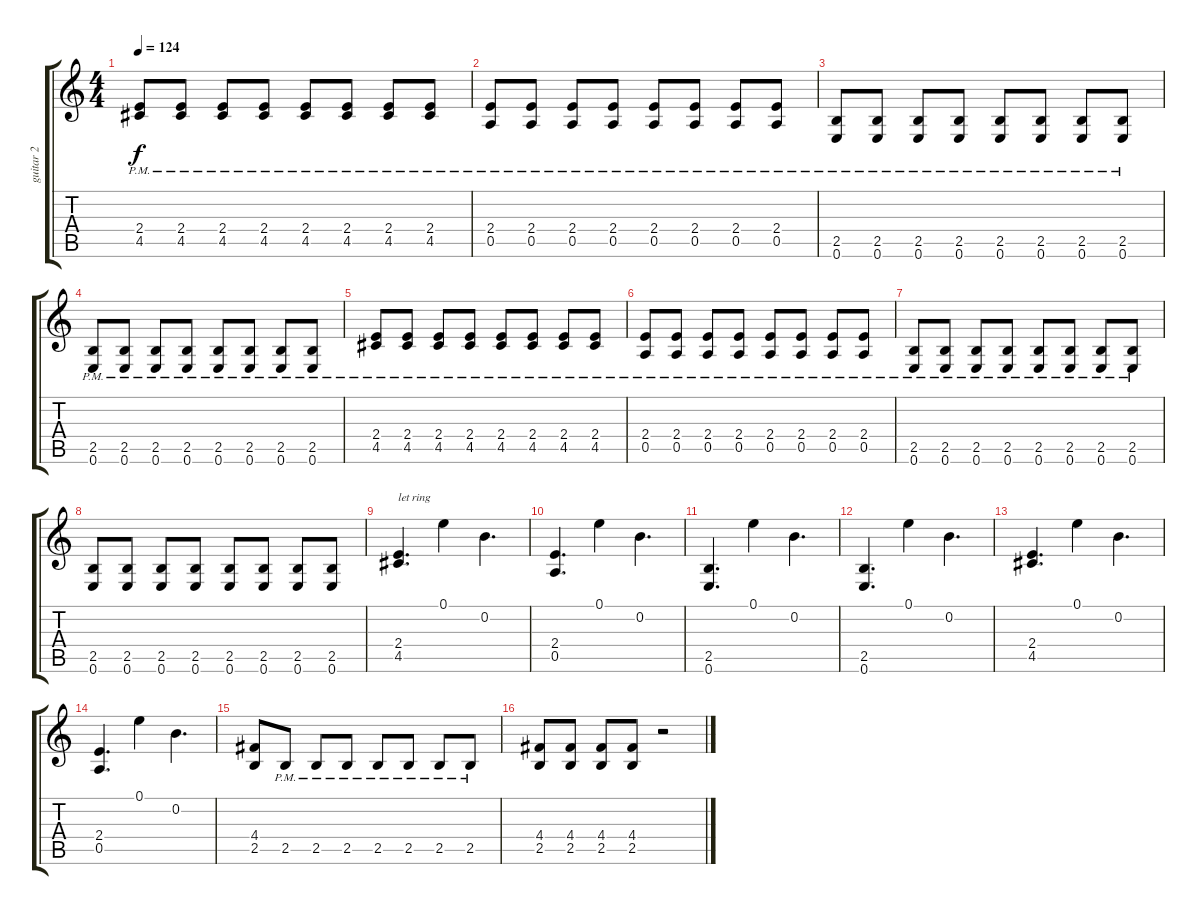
\track ("guitar 2" "guitar 2") {instrument overdrivenguitar}
\staff {score tabs}
\tuning (E4 B3 G3 D3 A2 E2) {hide}
\ts (4 4)
\tempo 124
\clef g2
\ks c
(2.4{pm} 4.5{pm}).8{dy f instrument overdrivenguitar} (2.4{pm} 4.5{pm}).8 (2.4{pm} 4.5{pm}).8 (2.4{pm} 4.5{pm}).8 (2.4{pm} 4.5{pm}).8 (2.4{pm} 4.5{pm}).8 (2.4{pm} 4.5{pm}).8 (2.4{pm} 4.5{pm}).8 |
(2.4{pm} 0.5{pm}).8 (2.4{pm} 0.5{pm}).8 (2.4{pm} 0.5{pm}).8 (2.4{pm} 0.5{pm}).8 (2.4{pm} 0.5{pm}).8 (2.4{pm} 0.5{pm}).8 (2.4{pm} 0.5{pm}).8 (2.4{pm} 0.5{pm}).8 |
(2.5{pm} 0.6{pm}).8 (2.5{pm} 0.6{pm}).8 (2.5{pm} 0.6{pm}).8 (2.5{pm} 0.6{pm}).8 (2.5{pm} 0.6{pm}).8 (2.5{pm} 0.6{pm}).8 (2.5{pm} 0.6{pm}).8 (2.5{pm} 0.6{pm}).8 |
(2.5{pm} 0.6{pm}).8 (2.5{pm} 0.6{pm}).8 (2.5{pm} 0.6{pm}).8 (2.5{pm} 0.6{pm}).8 (2.5{pm} 0.6{pm}).8 (2.5{pm} 0.6{pm}).8 (2.5{pm} 0.6{pm}).8 (2.5{pm} 0.6{pm}).8 |
(2.4{pm} 4.5{pm}).8 (2.4{pm} 4.5{pm}).8 (2.4{pm} 4.5{pm}).8 (2.4{pm} 4.5{pm}).8 (2.4{pm} 4.5{pm}).8 (2.4{pm} 4.5{pm}).8 (2.4{pm} 4.5{pm}).8 (2.4{pm} 4.5{pm}).8 |
(2.4{pm} 0.5{pm}).8 (2.4{pm} 0.5{pm}).8 (2.4{pm} 0.5{pm}).8 (2.4{pm} 0.5{pm}).8 (2.4{pm} 0.5{pm}).8 (2.4{pm} 0.5{pm}).8 (2.4{pm} 0.5{pm}).8 (2.4{pm} 0.5{pm}).8 |
(2.5{pm} 0.6{pm}).8 (2.5{pm} 0.6{pm}).8 (2.5{pm} 0.6{pm}).8 (2.5{pm} 0.6{pm}).8 (2.5{pm} 0.6{pm}).8 (2.5{pm} 0.6{pm}).8 (2.5{pm} 0.6{pm}).8 (2.5{pm} 0.6{pm}).8 |
(2.5 0.6).8 (2.5 0.6).8 (2.5 0.6).8 (2.5 0.6).8 (2.5 0.6).8 (2.5 0.6).8 (2.5 0.6).8 (2.5 0.6).8 |
(2.4 4.5).4{d txt "let ring" instrument electricguitarclean} 0.1.4 0.2.4{d} |
(2.4 0.5).4{d} 0.1.4 0.2.4{d} |
(2.5 0.6).4{d} 0.1.4 0.2.4{d} |
(2.5 0.6).4{d} 0.1.4 0.2.4{d} |
(2.4 4.5).4{d} 0.1.4 0.2.4{d} |
(2.4 0.5).4{d} 0.1.4 0.2.4{d} |
(4.4 2.5).8{instrument overdrivenguitar} 2.5{pm}.8 2.5{pm}.8 2.5{pm}.8 2.5{pm}.8 2.5{pm}.8 2.5{pm}.8 2.5{pm}.8 |
(4.4 2.5).8 (4.4 2.5).8 (4.4 2.5).8 (4.4 2.5).8 r.2
